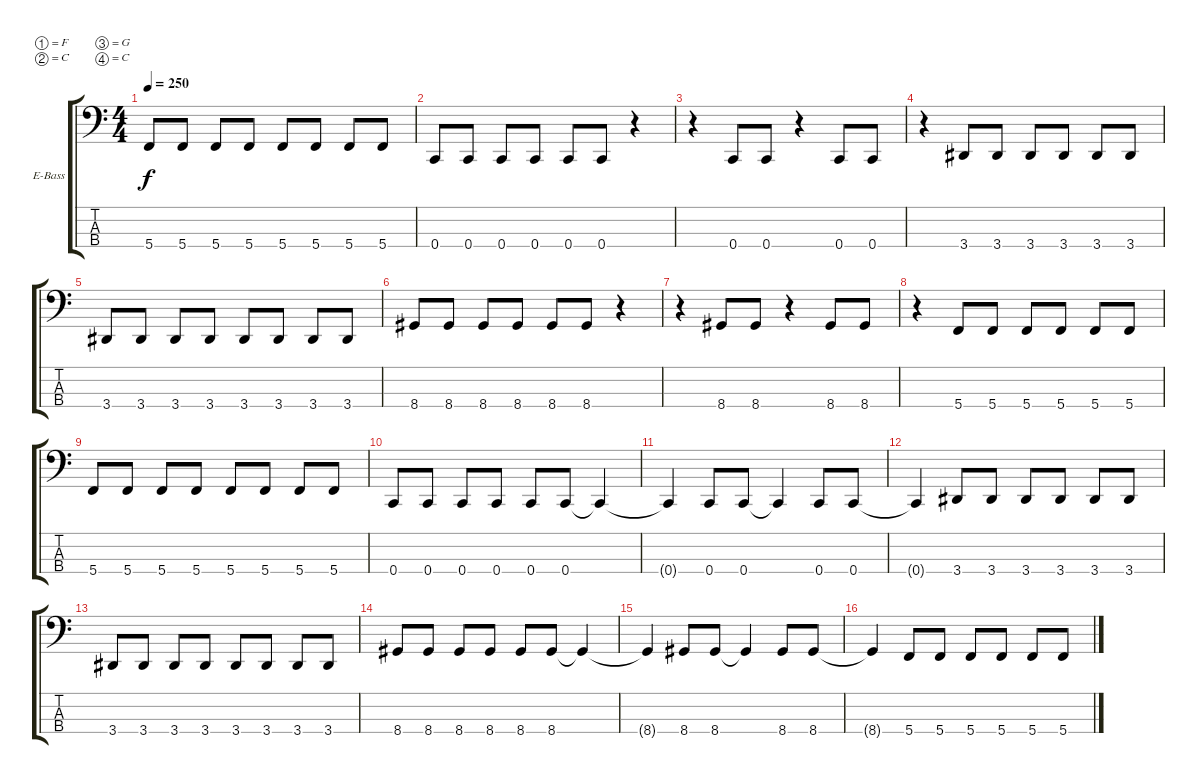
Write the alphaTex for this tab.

\defaultSystemsLayout 4
\bracketExtendMode groupsimilarinstruments
\firstSystemTrackNameOrientation horizontal
\otherSystemsTrackNameOrientation horizontal
\track ("Electric Bass" "E-Bass") {instrument electricbassfinger}
\staff {score tabs}
\tuning (F2 C2 G1 C1)
\ts (4 4)
\tempo 250
\clef f4
\ks c
5.4.8{dy f} 5.4.8 5.4.8 5.4.8 5.4.8 5.4.8 5.4.8 5.4.8 |
0.4.8 0.4.8 0.4.8 0.4.8 0.4.8 0.4.8 r.4 |
r.4 0.4.8 0.4.8 r.4 0.4.8 0.4.8 |
r.4 3.4.8 3.4.8 3.4.8 3.4.8 3.4.8 3.4.8 |
3.4.8 3.4.8 3.4.8 3.4.8 3.4.8 3.4.8 3.4.8 3.4.8 |
8.4.8 8.4.8 8.4.8 8.4.8 8.4.8 8.4.8 r.4 |
r.4 8.4.8 8.4.8 r.4 8.4.8 8.4.8 |
r.4 5.4.8 5.4.8 5.4.8 5.4.8 5.4.8 5.4.8 |
5.4.8 5.4.8 5.4.8 5.4.8 5.4.8 5.4.8 5.4.8 5.4.8 |
0.4.8 0.4.8 0.4.8 0.4.8 0.4.8 0.4.8 0.4{t}.4 |
0.4{t}.4 0.4.8 0.4.8 0.4{t}.4 0.4.8 0.4.8 |
0.4{t}.4 3.4.8 3.4.8 3.4.8 3.4.8 3.4.8 3.4.8 |
3.4.8 3.4.8 3.4.8 3.4.8 3.4.8 3.4.8 3.4.8 3.4.8 |
8.4.8 8.4.8 8.4.8 8.4.8 8.4.8 8.4.8 8.4{t}.4 |
8.4{t}.4 8.4.8 8.4.8 8.4{t}.4 8.4.8 8.4.8 |
8.4{t}.4 5.4.8 5.4.8 5.4.8 5.4.8 5.4.8 5.4.8
